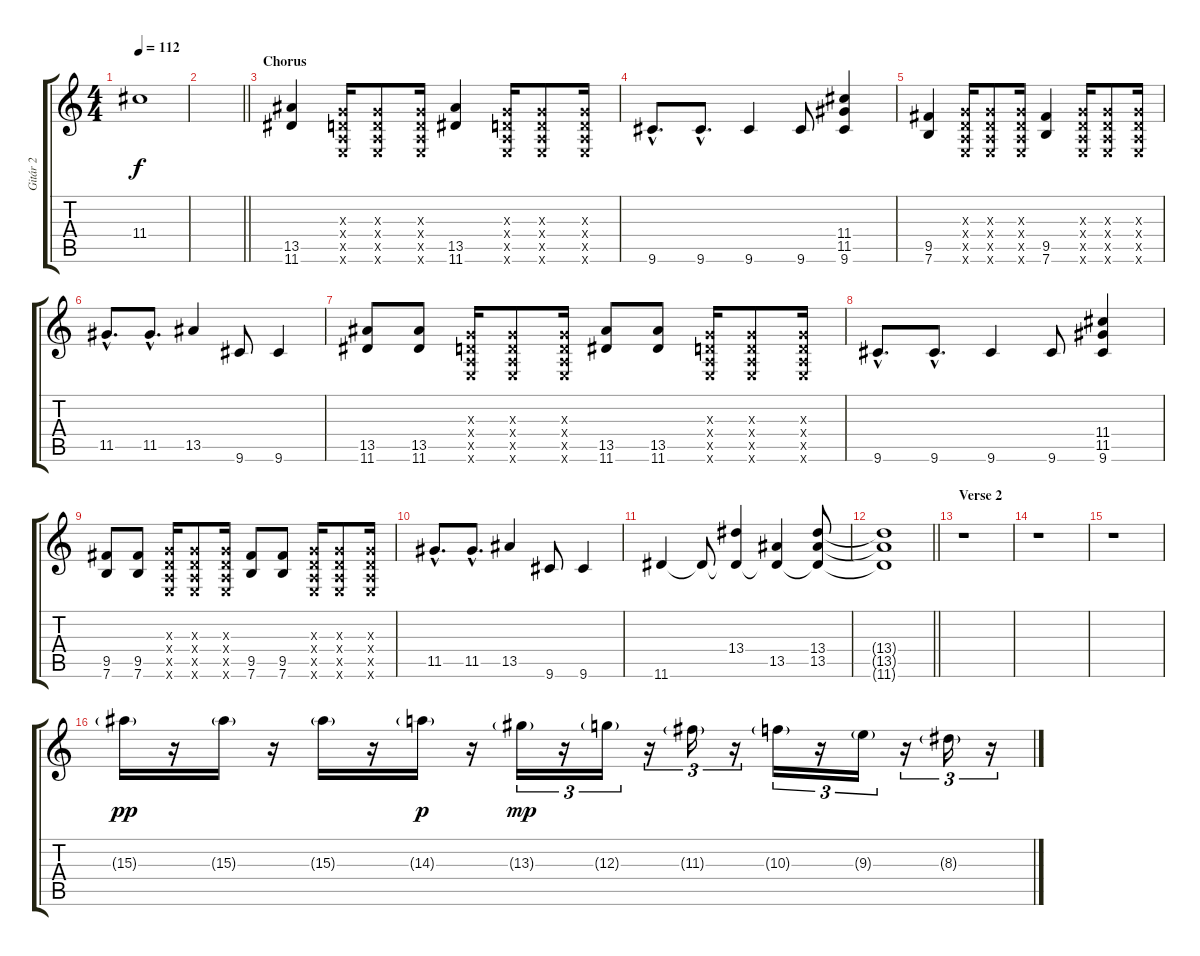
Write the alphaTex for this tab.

\track ("Gitár 2" "Gitár 2") {instrument overdrivenguitar}
\staff {score tabs}
\tuning (E4 B3 G3 D3 A2 E2) {hide}
\ts (4 4)
\tempo 112
\clef g2
\ks c
11.4{t}.1{dy f} |
\barLineRight lightlight
|
\section ("" "Chorus")
(13.5 11.6).4 (0.3{x} 0.4{x} 0.5{x} 0.6{x}).16 (0.3{x} 0.4{x} 0.5{x} 0.6{x}).8 (0.3{x} 0.4{x} 0.5{x} 0.6{x}).16 (13.5 11.6).4 (0.3{x} 0.4{x} 0.5{x} 0.6{x}).16 (0.3{x} 0.4{x} 0.5{x} 0.6{x}).8 (0.3{x} 0.4{x} 0.5{x} 0.6{x}).16 |
9.6{hac}.8{d} 9.6{hac}.8{d} 9.6.4 9.6.8 (11.4 11.5 9.6).4 |
(9.5 7.6).4 (0.3{x} 0.4{x} 0.5{x} 0.6{x}).16 (0.3{x} 0.4{x} 0.5{x} 0.6{x}).8 (0.3{x} 0.4{x} 0.5{x} 0.6{x}).16 (9.5 7.6).4 (0.3{x} 0.4{x} 0.5{x} 0.6{x}).16 (0.3{x} 0.4{x} 0.5{x} 0.6{x}).8 (0.3{x} 0.4{x} 0.5{x} 0.6{x}).16 |
11.5{hac}.8{d} 11.5{hac}.8{d} 13.5.4 9.6.8 9.6.4 |
(13.5 11.6).8 (13.5 11.6).8 (0.3{x} 0.4{x} 0.5{x} 0.6{x}).16 (0.3{x} 0.4{x} 0.5{x} 0.6{x}).8 (0.3{x} 0.4{x} 0.5{x} 0.6{x}).16 (13.5 11.6).8 (13.5 11.6).8 (0.3{x} 0.4{x} 0.5{x} 0.6{x}).16 (0.3{x} 0.4{x} 0.5{x} 0.6{x}).8 (0.3{x} 0.4{x} 0.5{x} 0.6{x}).16 |
9.6{hac}.8{d} 9.6{hac}.8{d} 9.6.4 9.6.8 (11.4 11.5 9.6).4 |
(9.5 7.6).8 (9.5 7.6).8 (0.3{x} 0.4{x} 0.5{x} 0.6{x}).16 (0.3{x} 0.4{x} 0.5{x} 0.6{x}).8 (0.3{x} 0.4{x} 0.5{x} 0.6{x}).16 (9.5 7.6).8 (9.5 7.6).8 (0.3{x} 0.4{x} 0.5{x} 0.6{x}).16 (0.3{x} 0.4{x} 0.5{x} 0.6{x}).8 (0.3{x} 0.4{x} 0.5{x} 0.6{x}).16 |
11.5{hac}.8{d} 11.5{hac}.8{d} 13.5.4 9.6.8 9.6.4 |
11.6.4 11.6{t}.8 (13.4 11.6{t}).4 (13.5 11.6{t}).4 (13.4 13.5 11.6{t}).8 |
\barLineRight lightlight
(13.4{t} 13.5{t} 11.6{t}).1 |
\section ("" "Verse 2")
r.1 |
r.1 |
r.1 |
15.3{g}.16{dy pp} r.16 15.3{g}.16 r.16 15.3{g}.16 r.16 14.3{g}.16{dy p} r.16 13.3{g}.16{tu (3 2) dy mp} r.16{tu (3 2)} 12.3{g}.16{tu (3 2)} r.16{tu (3 2)} 11.3{g}.16{tu (3 2)} r.16{tu (3 2)} 10.3{g}.16{tu (3 2)} r.16{tu (3 2)} 9.3{g}.16{tu (3 2)} r.16{tu (3 2)} 8.3{g}.16{tu (3 2)} r.16{tu (3 2)}
